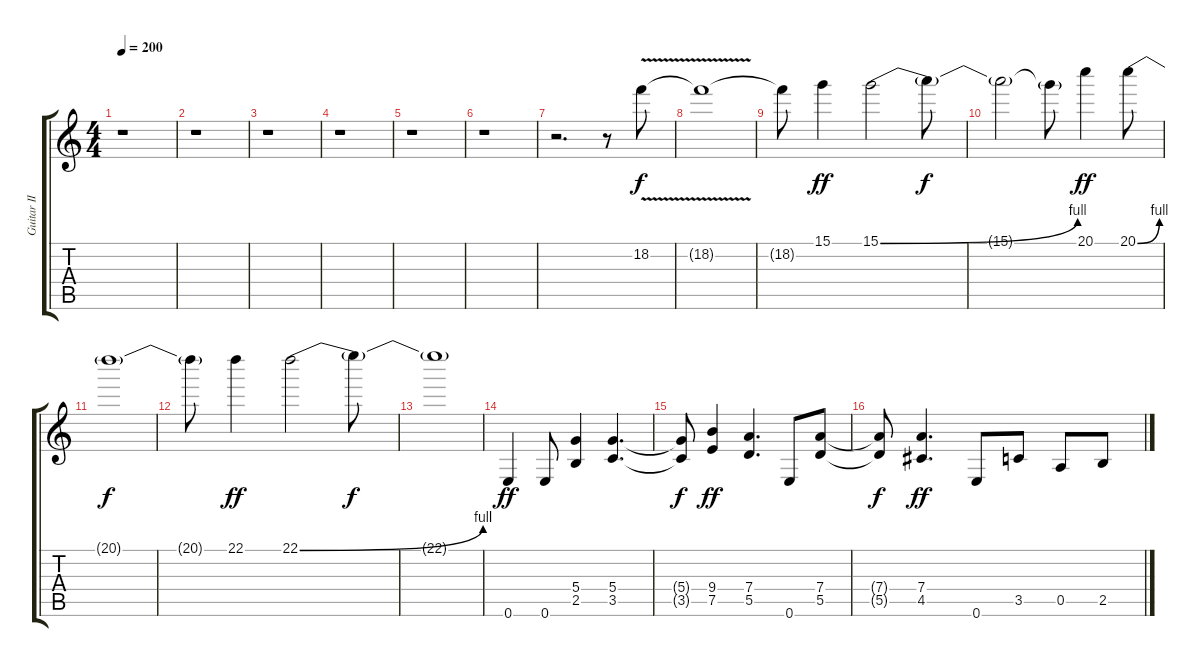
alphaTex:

\track ("Guitar II" "Guitar II") {instrument overdrivenguitar}
\staff {score tabs}
\tuning (E4 B3 G3 D3 A2 E2) {hide}
\ts (4 4)
\tempo 200
\clef g2
\ks c
r.1{dy ff} |
r.1 |
r.1 |
r.1 |
r.1 |
r.1 |
r.2{d} r.8 18.2{v}.8{dy f} |
18.2{t}.1 |
18.2{t}.8 15.1.4{dy ff} 15.1{be (bend 0 0 60 4)}.2 15.1{t}.8{dy f} |
15.1{t}.2 15.1{t}.8 20.1.4{dy ff} 20.1{be (bend 0 0 60 4)}.8 |
20.1{t}.1{dy f} |
20.1{t}.8 22.1.4{dy ff} 22.1{be (bend 0 0 60 4)}.2 22.1{t}.8{dy f} |
22.1{t}.1 |
0.6.4{dy ff} 0.6.8 (5.4 2.5).4 (5.4 3.5).4{d} |
(5.4{t} 3.5{t}).8{dy f} (9.4 7.5).4{dy ff} (7.4 5.5).4{d} 0.6.8 (7.4 5.5).8 |
(7.4{t} 5.5{t}).8{dy f} (7.4 4.5).4{d dy ff} 0.6.8 3.5.8 0.5.8 2.5.8
